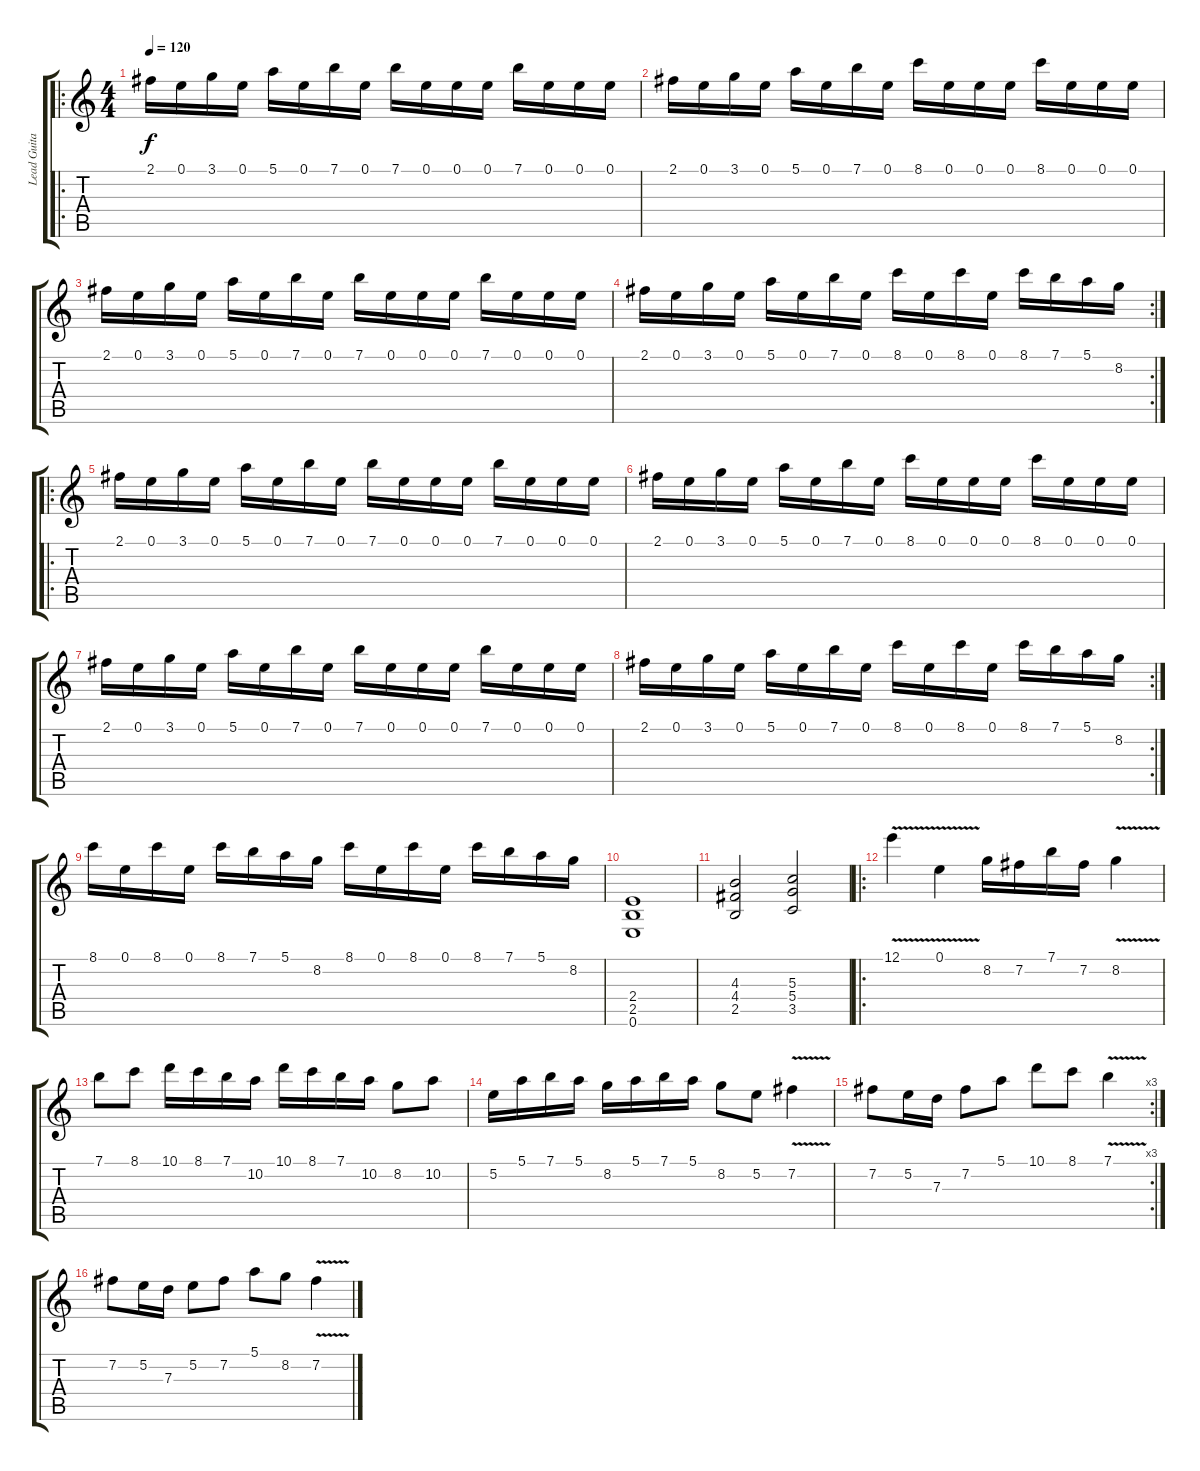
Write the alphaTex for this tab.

\track ("Lead Guitar" "Lead Guita") {instrument overdrivenguitar}
\staff {score tabs}
\tuning (E4 B3 G3 D3 A2 E2) {hide}
\ro
\ts (4 4)
\tempo 120
\clef g2
\ks c
2.1.16{dy f instrument overdrivenguitar} 0.1.16 3.1.16 0.1.16 5.1.16 0.1.16 7.1.16 0.1.16 7.1.16 0.1.16 0.1.16 0.1.16 7.1.16 0.1.16 0.1.16 0.1.16 |
2.1.16 0.1.16 3.1.16 0.1.16 5.1.16 0.1.16 7.1.16 0.1.16 8.1.16 0.1.16 0.1.16 0.1.16 8.1.16 0.1.16 0.1.16 0.1.16 |
2.1.16 0.1.16 3.1.16 0.1.16 5.1.16 0.1.16 7.1.16 0.1.16 7.1.16 0.1.16 0.1.16 0.1.16 7.1.16 0.1.16 0.1.16 0.1.16 |
\rc 2
2.1.16 0.1.16 3.1.16 0.1.16 5.1.16 0.1.16 7.1.16 0.1.16 8.1.16 0.1.16 8.1.16 0.1.16 8.1.16 7.1.16 5.1.16 8.2.16 |
\ro
2.1.16 0.1.16 3.1.16 0.1.16 5.1.16 0.1.16 7.1.16 0.1.16 7.1.16 0.1.16 0.1.16 0.1.16 7.1.16 0.1.16 0.1.16 0.1.16 |
2.1.16 0.1.16 3.1.16 0.1.16 5.1.16 0.1.16 7.1.16 0.1.16 8.1.16 0.1.16 0.1.16 0.1.16 8.1.16 0.1.16 0.1.16 0.1.16 |
2.1.16 0.1.16 3.1.16 0.1.16 5.1.16 0.1.16 7.1.16 0.1.16 7.1.16 0.1.16 0.1.16 0.1.16 7.1.16 0.1.16 0.1.16 0.1.16 |
\rc 2
2.1.16 0.1.16 3.1.16 0.1.16 5.1.16 0.1.16 7.1.16 0.1.16 8.1.16 0.1.16 8.1.16 0.1.16 8.1.16 7.1.16 5.1.16 8.2.16 |
8.1.16 0.1.16 8.1.16 0.1.16 8.1.16 7.1.16 5.1.16 8.2.16 8.1.16 0.1.16 8.1.16 0.1.16 8.1.16 7.1.16 5.1.16 8.2.16 |
(2.4 2.5 0.6).1 |
(4.3 4.4 2.5).2 (5.3 5.4 3.5).2 |
\ro
12.1{v}.4 0.1{v}.4 8.2.16 7.2.16 7.1.16 7.2.16 8.2{v}.4 |
7.1.8 8.1.8 10.1.16 8.1.16 7.1.16 10.2.16 10.1.16 8.1.16 7.1.16 10.2.16 8.2.8 10.2.8 |
5.2.16 5.1.16 7.1.16 5.1.16 8.2.16 5.1.16 7.1.16 5.1.16 8.2.8 5.2.8 7.2{v}.4 |
\rc 3
7.2.8 5.2.16 7.3.16 7.2.8 5.1.8 10.1.8 8.1.8 7.1{v}.4 |
7.2.8 5.2.16 7.3.16 5.2.8 7.2.8 5.1.8 8.2.8 7.2{v}.4
